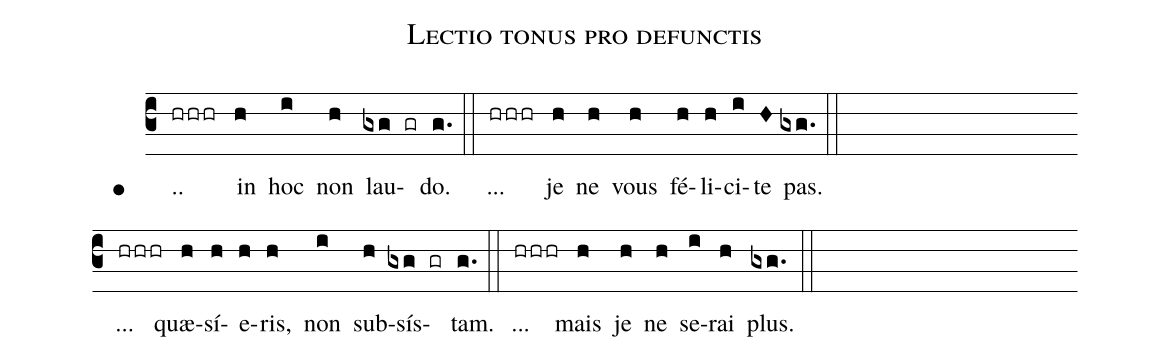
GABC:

name:Lectio tonus pro defunctis;
%%
(c3) ...(hrhrhr) in(h) hoc(i) non(h) lau(gxg gr)do.(g.) (::)
...(hrhrhr) je(h) ne(h) vous(h) fé(h)li(h)ci(i)te(H) pas.(gxg.) (::Z-)
...(hrhrhr) quæ(h)sí(h)e(h)ris,(h) non(i) sub(h)sís(gxg gr)tam.(g.) (::)
...(hrhrhr) mais(h) je(h) ne(h) se(i)rai(h) plus.(gxg.) (::)
